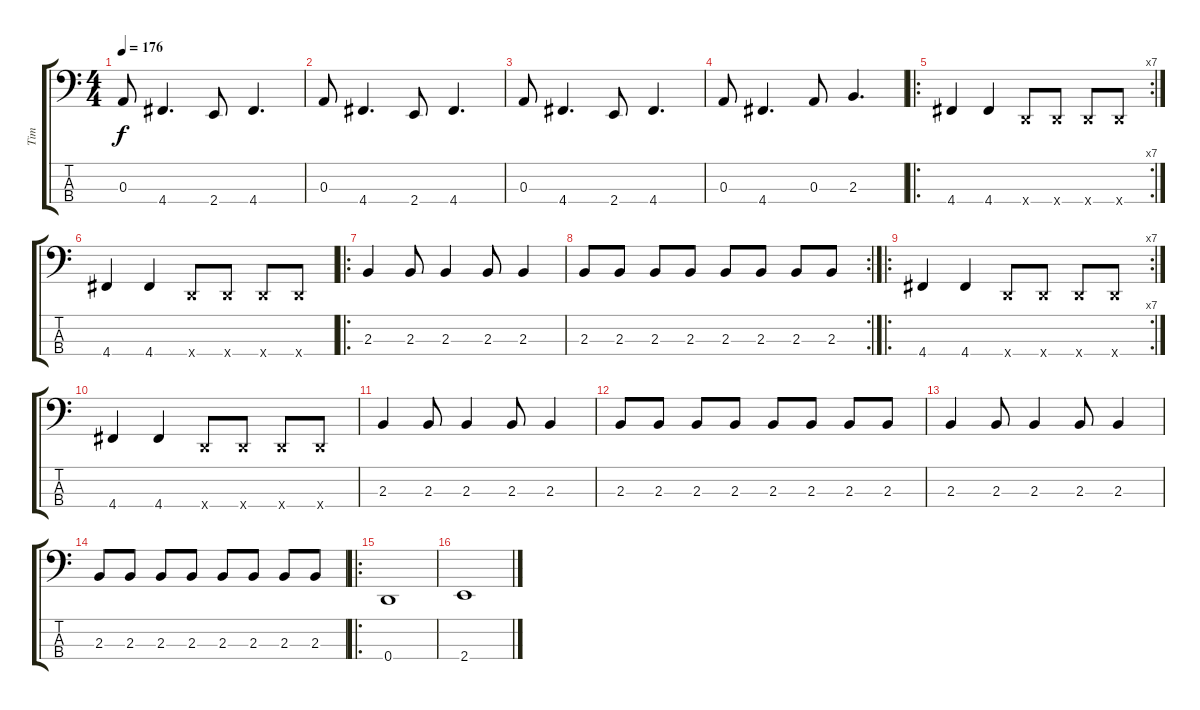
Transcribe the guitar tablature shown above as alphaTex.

\track ("Tim" "Tim") {instrument electricbassfinger}
\staff {score tabs}
\tuning (G2 D2 A1 D1) {hide}
\ts (4 4)
\tempo 176
\clef f4
\ks c
0.3.8{dy f} 4.4.4{d} 2.4.8 4.4.4{d} |
0.3.8 4.4.4{d} 2.4.8 4.4.4{d} |
0.3.8 4.4.4{d} 2.4.8 4.4.4{d} |
0.3.8 4.4.4{d} 0.3.8 2.3.4{d} |
\ro
\rc 7
4.4.4 4.4.4 0.4{x}.8 0.4{x}.8 0.4{x}.8 0.4{x}.8 |
4.4.4 4.4.4 0.4{x}.8 0.4{x}.8 0.4{x}.8 0.4{x}.8 |
\ro
2.3.4 2.3.8 2.3.4 2.3.8 2.3.4 |
\rc 2
2.3.8 2.3.8 2.3.8 2.3.8 2.3.8 2.3.8 2.3.8 2.3.8 |
\ro
\rc 7
4.4.4 4.4.4 0.4{x}.8 0.4{x}.8 0.4{x}.8 0.4{x}.8 |
4.4.4 4.4.4 0.4{x}.8 0.4{x}.8 0.4{x}.8 0.4{x}.8 |
2.3.4 2.3.8 2.3.4 2.3.8 2.3.4 |
2.3.8 2.3.8 2.3.8 2.3.8 2.3.8 2.3.8 2.3.8 2.3.8 |
2.3.4 2.3.8 2.3.4 2.3.8 2.3.4 |
2.3.8 2.3.8 2.3.8 2.3.8 2.3.8 2.3.8 2.3.8 2.3.8 |
\ro
0.4.1 |
2.4.1
